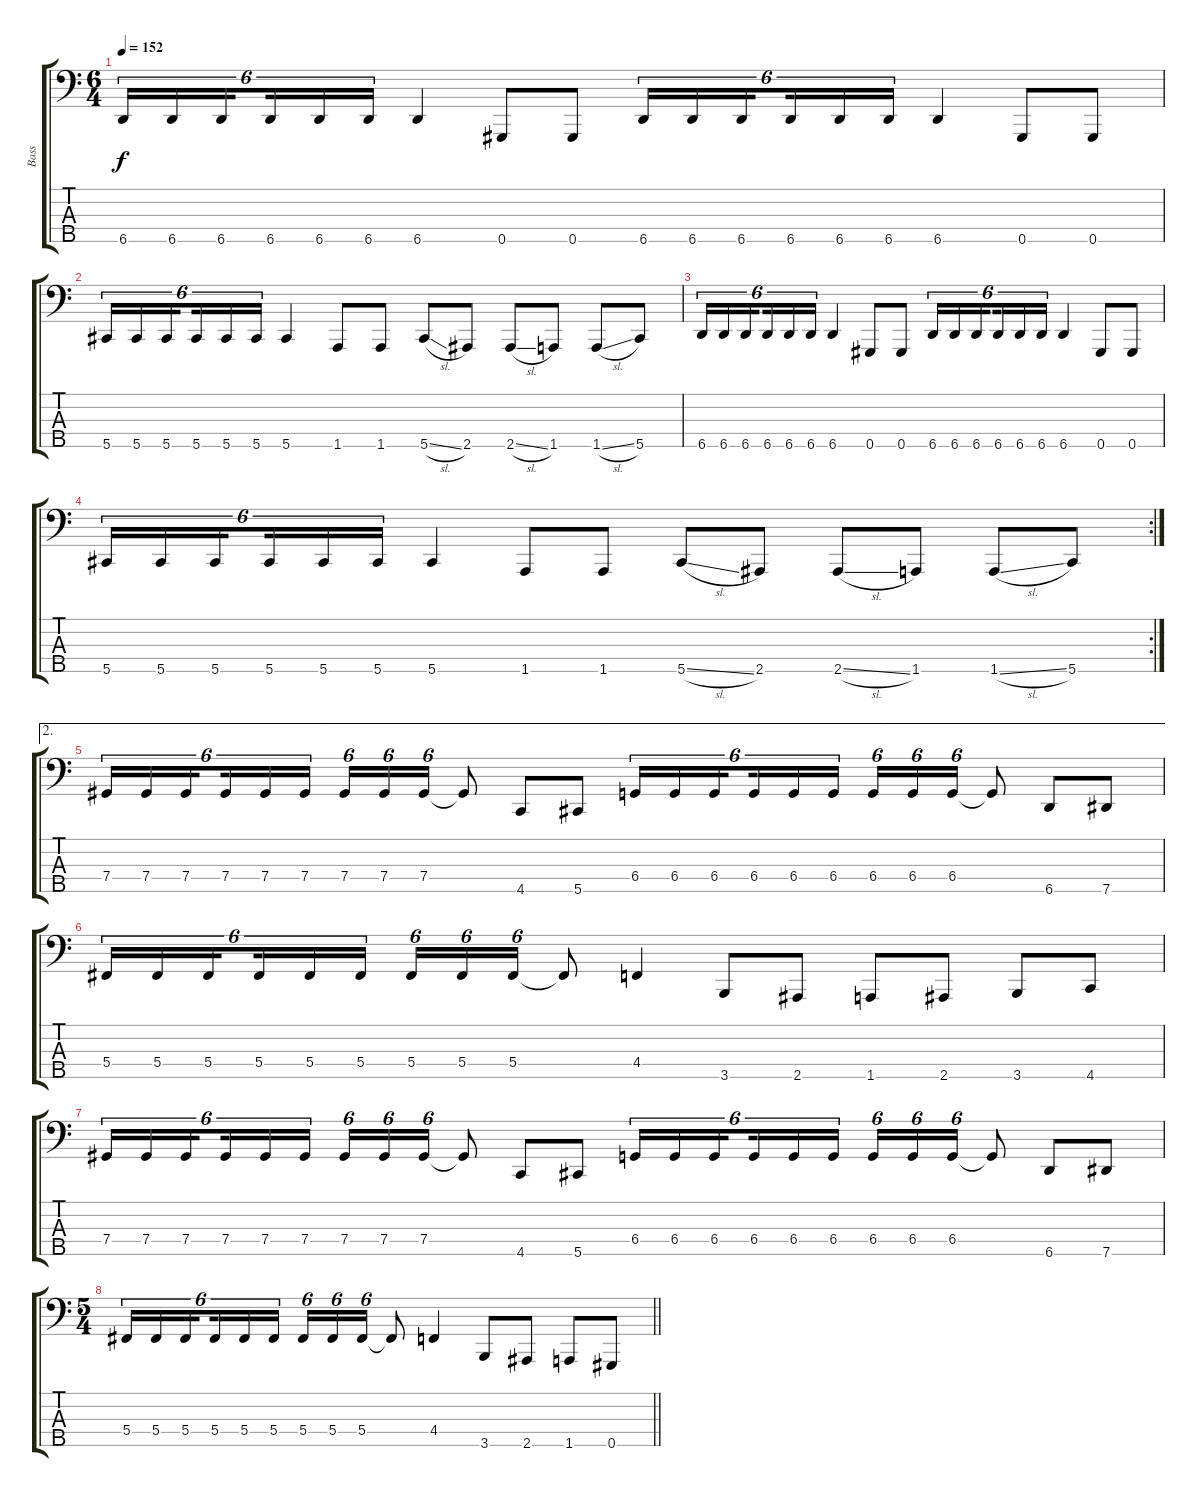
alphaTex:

\track ("Bass" "Bass") {instrument electricbassfinger}
\staff {score tabs}
\tuning (E2 B1 Gb1 Db1 Ab0) {hide}
\ts (6 4)
\tempo 152
\clef f4
\ks c
6.5.16{tu (6 4) dy f} 6.5.16{tu (6 4)} 6.5.16{tu (6 4) beam splitsecondary} 6.5.16{tu (6 4)} 6.5.16{tu (6 4)} 6.5.16{tu (6 4)} 6.5.4 0.5.8 0.5.8 6.5.16{tu (6 4)} 6.5.16{tu (6 4)} 6.5.16{tu (6 4) beam splitsecondary} 6.5.16{tu (6 4)} 6.5.16{tu (6 4)} 6.5.16{tu (6 4)} 6.5.4 0.5.8 0.5.8 |
5.5.16{tu (6 4)} 5.5.16{tu (6 4)} 5.5.16{tu (6 4) beam splitsecondary} 5.5.16{tu (6 4)} 5.5.16{tu (6 4)} 5.5.16{tu (6 4)} 5.5.4 1.5.8 1.5.8 5.5{sl}.8 2.5.8 2.5{sl}.8 1.5.8 1.5{sl}.8 5.5.8 |
6.5.16{tu (6 4)} 6.5.16{tu (6 4)} 6.5.16{tu (6 4) beam splitsecondary} 6.5.16{tu (6 4)} 6.5.16{tu (6 4)} 6.5.16{tu (6 4)} 6.5.4 0.5.8 0.5.8 6.5.16{tu (6 4)} 6.5.16{tu (6 4)} 6.5.16{tu (6 4) beam splitsecondary} 6.5.16{tu (6 4)} 6.5.16{tu (6 4)} 6.5.16{tu (6 4)} 6.5.4 0.5.8 0.5.8 |
\rc 2
5.5.16{tu (6 4)} 5.5.16{tu (6 4)} 5.5.16{tu (6 4) beam splitsecondary} 5.5.16{tu (6 4)} 5.5.16{tu (6 4)} 5.5.16{tu (6 4)} 5.5.4 1.5.8 1.5.8 5.5{sl}.8 2.5.8 2.5{sl}.8 1.5.8 1.5{sl}.8 5.5.8 |
\ae 2
7.4.16{tu (6 4)} 7.4.16{tu (6 4)} 7.4.16{tu (6 4) beam splitsecondary} 7.4.16{tu (6 4)} 7.4.16{tu (6 4)} 7.4.16{tu (6 4) beam splitsecondary} 7.4.16{tu (6 4)} 7.4.16{tu (6 4)} 7.4.16{tu (6 4)} 7.4{t}.8 4.5.8 5.5.8 6.4.16{tu (6 4)} 6.4.16{tu (6 4)} 6.4.16{tu (6 4) beam splitsecondary} 6.4.16{tu (6 4)} 6.4.16{tu (6 4)} 6.4.16{tu (6 4) beam splitsecondary} 6.4.16{tu (6 4)} 6.4.16{tu (6 4)} 6.4.16{tu (6 4)} 6.4{t}.8 6.5.8 7.5.8 |
5.4.16{tu (6 4)} 5.4.16{tu (6 4)} 5.4.16{tu (6 4) beam splitsecondary} 5.4.16{tu (6 4)} 5.4.16{tu (6 4)} 5.4.16{tu (6 4) beam splitsecondary} 5.4.16{tu (6 4)} 5.4.16{tu (6 4)} 5.4.16{tu (6 4)} 5.4{t}.8 4.4.4 3.5.8 2.5.8 1.5.8 2.5.8 3.5.8 4.5.8 |
7.4.16{tu (6 4)} 7.4.16{tu (6 4)} 7.4.16{tu (6 4) beam splitsecondary} 7.4.16{tu (6 4)} 7.4.16{tu (6 4)} 7.4.16{tu (6 4) beam splitsecondary} 7.4.16{tu (6 4)} 7.4.16{tu (6 4)} 7.4.16{tu (6 4)} 7.4{t}.8 4.5.8 5.5.8 6.4.16{tu (6 4)} 6.4.16{tu (6 4)} 6.4.16{tu (6 4) beam splitsecondary} 6.4.16{tu (6 4)} 6.4.16{tu (6 4)} 6.4.16{tu (6 4) beam splitsecondary} 6.4.16{tu (6 4)} 6.4.16{tu (6 4)} 6.4.16{tu (6 4)} 6.4{t}.8 6.5.8 7.5.8 |
\ts (5 4)
\barLineRight lightlight
5.4.16{tu (6 4)} 5.4.16{tu (6 4)} 5.4.16{tu (6 4) beam splitsecondary} 5.4.16{tu (6 4)} 5.4.16{tu (6 4)} 5.4.16{tu (6 4)} 5.4.16{tu (6 4)} 5.4.16{tu (6 4)} 5.4.16{tu (6 4)} 5.4{t}.8 4.4.4 3.5.8 2.5.8 1.5.8 0.5.8
